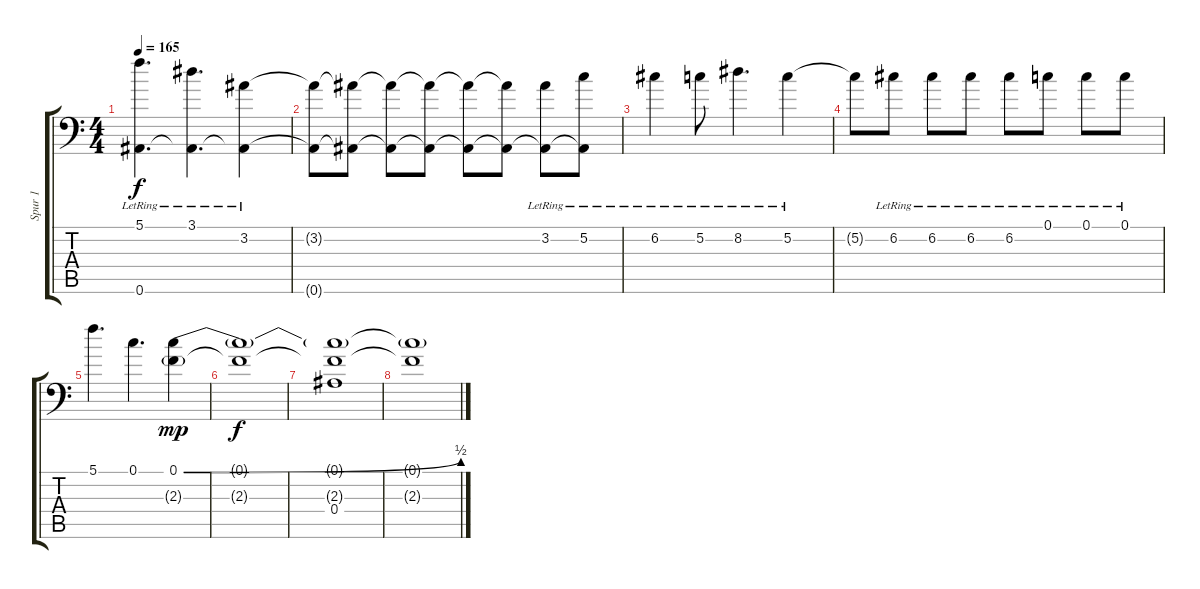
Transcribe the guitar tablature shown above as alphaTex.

\track ("Spur 1" "Spur 1") {instrument distortionguitar}
\staff {score tabs}
\tuning (C4 G3 Eb3 Bb2 F2 Bb1) {hide}
\ts (4 4)
\tempo 165
\clef f4
\ks c
(5.1{lr} 0.6).4{d dy f} (3.1{lr} 0.6{t}).4{d} (3.2{lr} 0.6{t}).4 |
(3.2{t} 0.6{t}).8 (3.2{t} 0.6{t}).8 (3.2{t} 0.6{t}).8 (3.2{t} 0.6{t}).8 (3.2{t} 0.6{t}).8 (3.2{t} 0.6{t}).8 (3.2{lr} 0.6{t}).8 (5.2{lr} 0.6{t}).8 |
6.2{lr}.4 5.2{lr}.8 8.2{lr}.4{d} 5.2{lr}.4 |
5.2{t}.8 6.2{lr}.8 6.2{lr}.8 6.2{lr}.8 6.2{lr}.8 0.1{lr}.8 0.1{lr}.8 0.1{lr}.8 |
5.1.4{d} 0.1.4{d} (0.1{be (bend 0 0 60 2)} 2.3{g}).4{dy mp volume 4} |
(0.1{t} 2.3{t}).1{dy f} |
(0.1{t} 2.3{t} 0.4).1 |
(0.1{t} 2.3{t}).1{volume 13}
